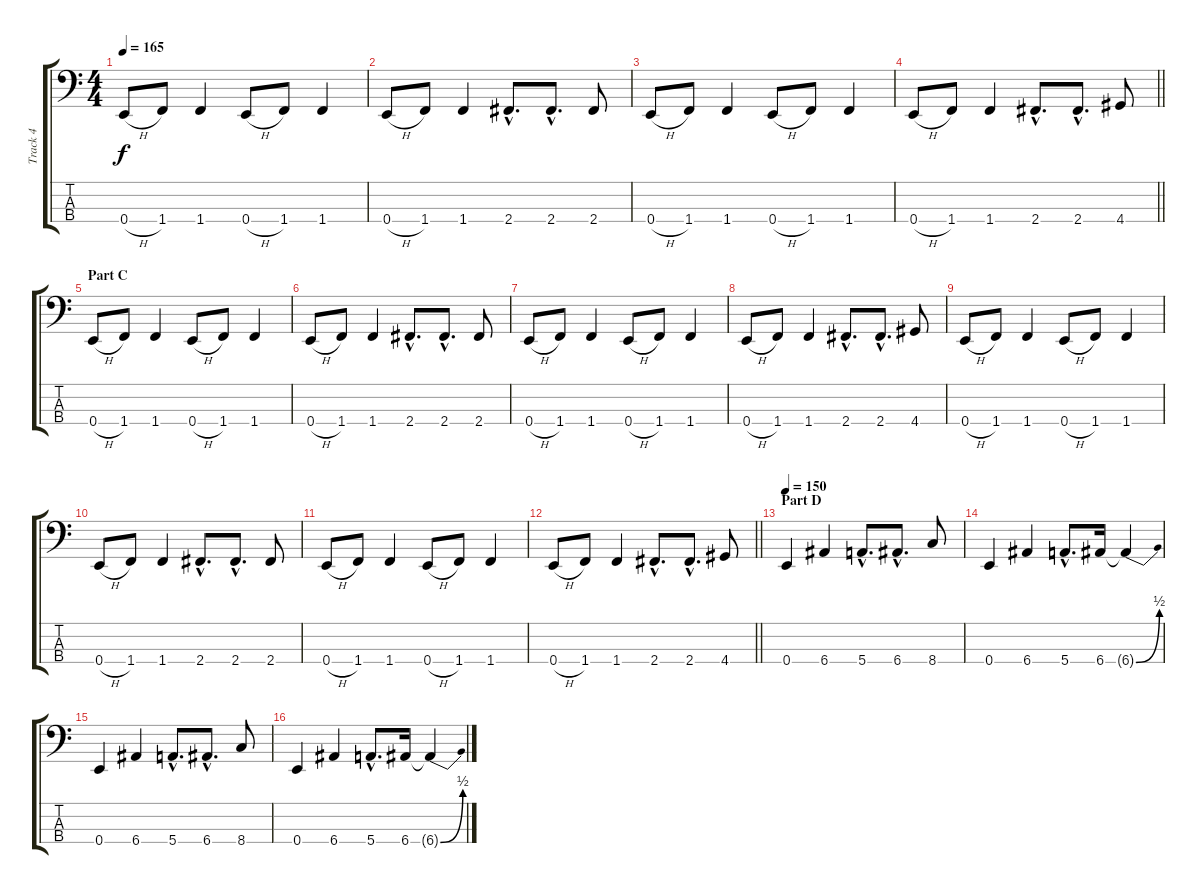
\track ("Track 4" "Track 4") {instrument electricbassfinger}
\staff {score tabs}
\tuning (G2 D2 A1 E1) {hide}
\ts (4 4)
\tempo 165
\clef f4
\ks c
0.4{h}.8{dy f} 1.4.8 1.4.4 0.4{h}.8 1.4.8 1.4.4 |
0.4{h}.8 1.4.8 1.4.4 2.4{hac}.8{d} 2.4{hac}.8{d} 2.4.8 |
0.4{h}.8 1.4.8 1.4.4 0.4{h}.8 1.4.8 1.4.4 |
\barLineRight lightlight
0.4{h}.8 1.4.8 1.4.4 2.4{hac}.8{d} 2.4{hac}.8{d} 4.4.8 |
\section ("" "Part C")
0.4{h}.8 1.4.8 1.4.4 0.4{h}.8 1.4.8 1.4.4 |
0.4{h}.8 1.4.8 1.4.4 2.4{hac}.8{d} 2.4{hac}.8{d} 2.4.8 |
0.4{h}.8 1.4.8 1.4.4 0.4{h}.8 1.4.8 1.4.4 |
0.4{h}.8 1.4.8 1.4.4 2.4{hac}.8{d} 2.4{hac}.8{d} 4.4.8 |
0.4{h}.8 1.4.8 1.4.4 0.4{h}.8 1.4.8 1.4.4 |
0.4{h}.8 1.4.8 1.4.4 2.4{hac}.8{d} 2.4{hac}.8{d} 2.4.8 |
0.4{h}.8 1.4.8 1.4.4 0.4{h}.8 1.4.8 1.4.4 |
\barLineRight lightlight
0.4{h}.8 1.4.8 1.4.4 2.4{hac}.8{d} 2.4{hac}.8{d} 4.4.8 |
\section ("" "Part D")
\tempo 150
0.4.4 6.4.4 5.4{hac}.8{d} 6.4{hac}.8{d} 8.4.8 |
0.4.4 6.4.4 5.4{hac}.8{d} 6.4.16 6.4{be (bend 0 0 60 2) t}.4 |
0.4.4 6.4.4 5.4{hac}.8{d} 6.4{hac}.8{d} 8.4.8 |
0.4.4 6.4.4 5.4{hac}.8{d} 6.4.16 6.4{be (bend 0 0 60 2) t}.4
